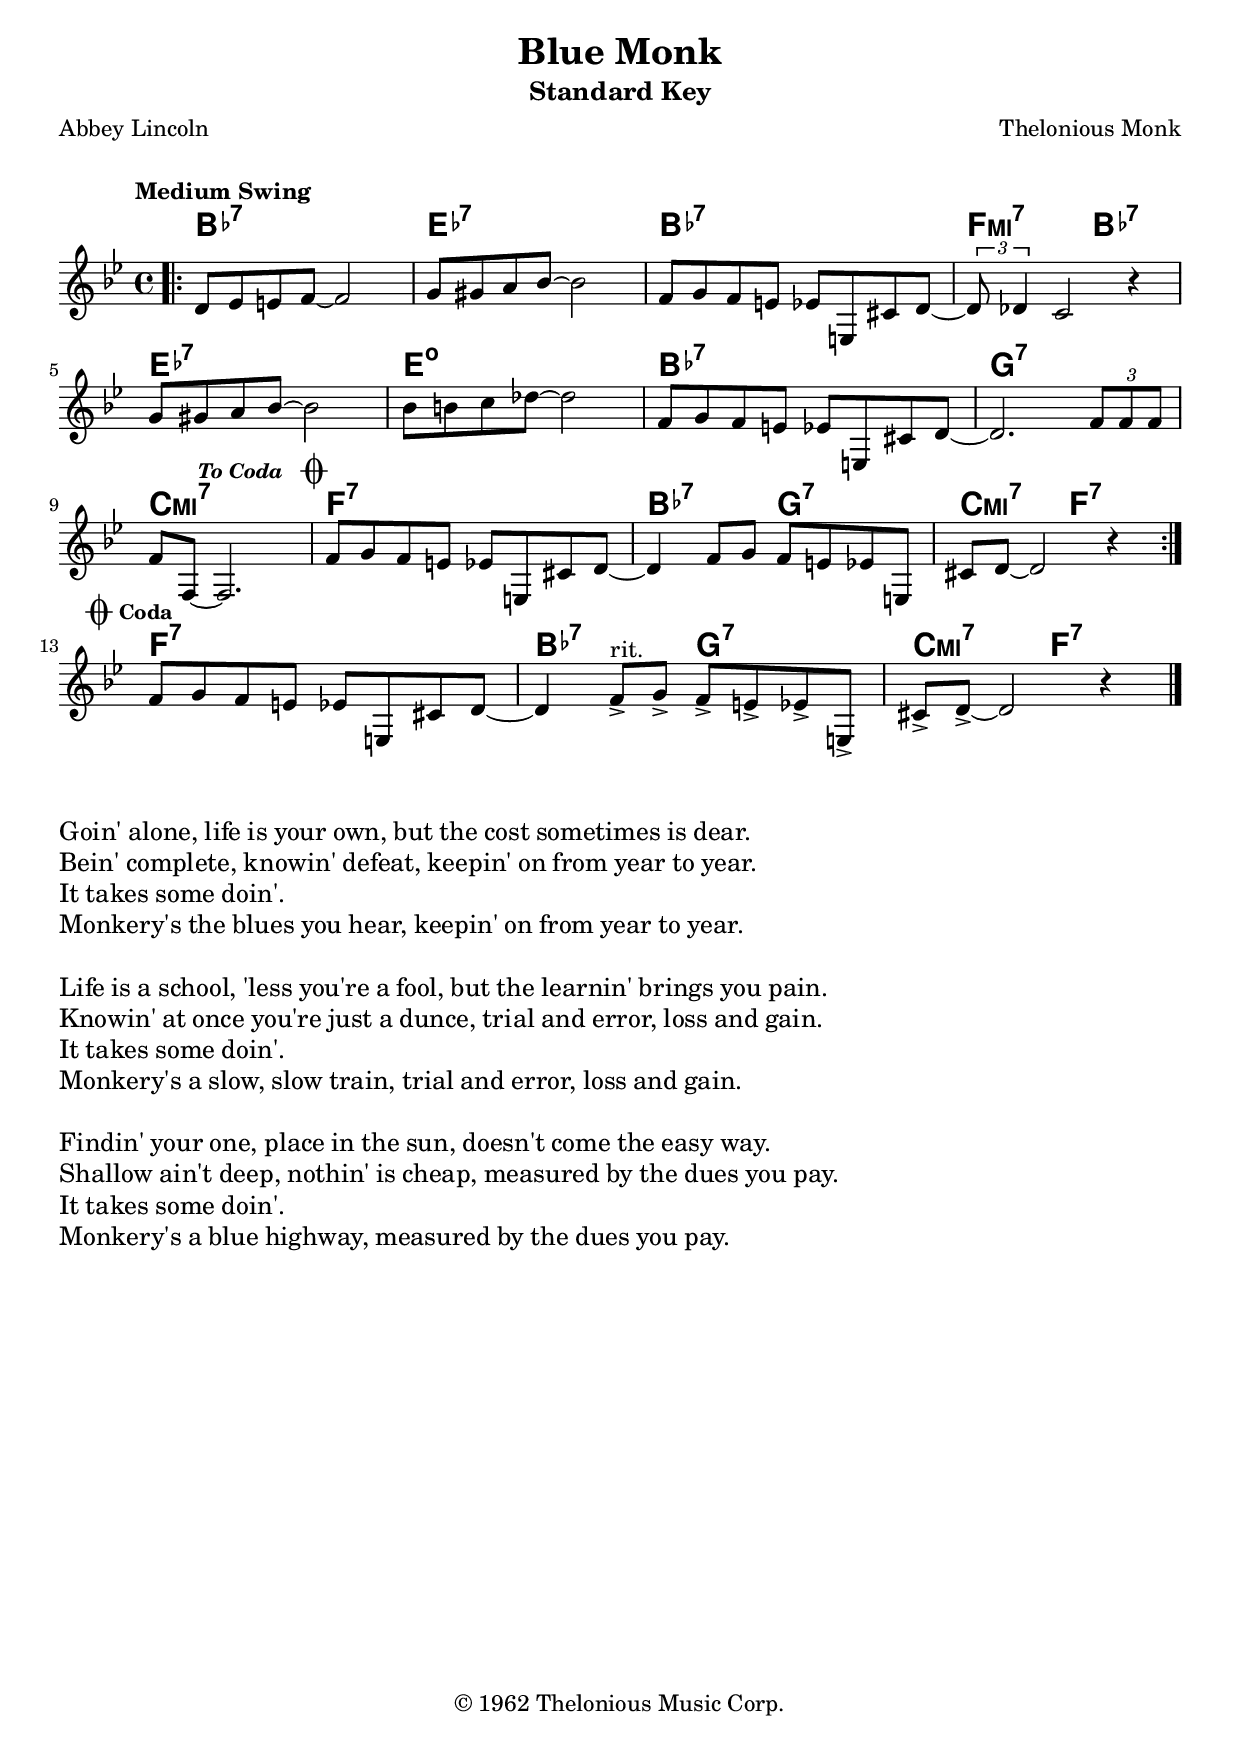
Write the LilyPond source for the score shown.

\version "2.24.0"

\include "english.ly"

instrument = "Standard Key"
whatKey = bf
whatClef = "treble"

%% -*- Mode: LilyPond -*-

\include "lead-sheets.ily"

\header {
  title = "Blue Monk"
  subtitle = \instrument
  poet = "Abbey Lincoln"
  composer = "Thelonious Monk"
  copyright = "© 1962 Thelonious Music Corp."
}

refrainLyrics = \lyricmode {
}

refrainChords = \chordmode {
  bf1:7 ef1:7 bf1:7 f2:m7 bf2:7
  ef1:7 e1:dim7 bf1:7 g1:7
  c1:m7 f1:7 bf2:7 g2:7 c2:m7 f2:7
  
  f1:7 bf2:7 g2:7 c2:m7 f2:7
}

refrainKey = bf

refrainMelody = \relative f' {
  \time 4/4
  \key \refrainKey \major
  \clef \whatClef
  \tempo "Medium Swing"

  \bar ".|:"
  \repeat volta 2 {
  d8 ef8 e8 f8~ f2 | g8 gs8 a8 bf8~ bf2 |
  f8 g8 f8 e8 ef8 e,8 cs'8 d8~ | \tuplet 3/2 { d8 df4 } c2 r4 |
  \break
  g'8 gs8 a8 bf8~ bf2 | bf8 b8 c8 df8~ df2 |
  f,8 g8 f8 e8 ef8 e,8 cs'8 d8~ | d2. \tuplet 3/2 { f8 f8 f8 } |
  \break
  f8 f,8~ f2. \textToCoda | f'8 g8 f8 e8 ef8 e,8 cs'8 d8~ |
  d4 f8 g8 f8 e8 ef8 e,8 | cs'8 d8~ d2 r4 |
  }
  \break
  \textCoda
  f8 g8 f8 e8 ef8 e,8 cs'8 d8~ |
  d4 f8->^"rit." g8-> f8-> e8-> ef8-> e,8-> | cs'8-> d8~-> d2 r4 |
  \bar "|."
}

\include "paper.ily"

\markup {
  % Leave a gap after the header
  \vspace #1
}

\include "refrain.ily"

\markup {
  \column {
    \vspace #1
    \line { \large { Goin' alone, life is your own, but the cost sometimes is dear. } }
    \line { \large { Bein' complete, knowin' defeat, keepin' on from year to year. } }
    \line { \large { It takes some doin'. } }
    \line { \large { Monkery's the blues you hear, keepin' on from year to year. } }
    \vspace #1
    \line { \large { Life is a school, 'less you're a fool, but the learnin' brings you pain. } }
    \line { \large { Knowin' at once you're just a dunce, trial and error, loss and gain. } }
    \line { \large { It takes some doin'. } }
    \line { \large { Monkery's a slow, slow train, trial and error, loss and gain. } }
    \vspace #1
    \line { \large { Findin' your one, place in the sun, doesn't come the easy way. } }
    \line { \large { Shallow ain't deep, nothin' is cheap, measured by the dues you pay. } }
    \line { \large { It takes some doin'. } }
    \line { \large { Monkery's a blue highway, measured by the dues you pay. } }
    \vspace #1
  }
}

performanceNotes =
\markup {
  \vspace #3
  \column {
    \line { \huge { Intro: clarinet 12 bars } }
    \line { \huge { Vocal 24 bars } }
    \line { \huge { Guitar solo 24 bars } }
    \line { \huge { Vocal 12 bars } }
    \line { \huge { Ending: ritard last line, with ''articulation'' } }
  }
}

\include "notes.ily"

